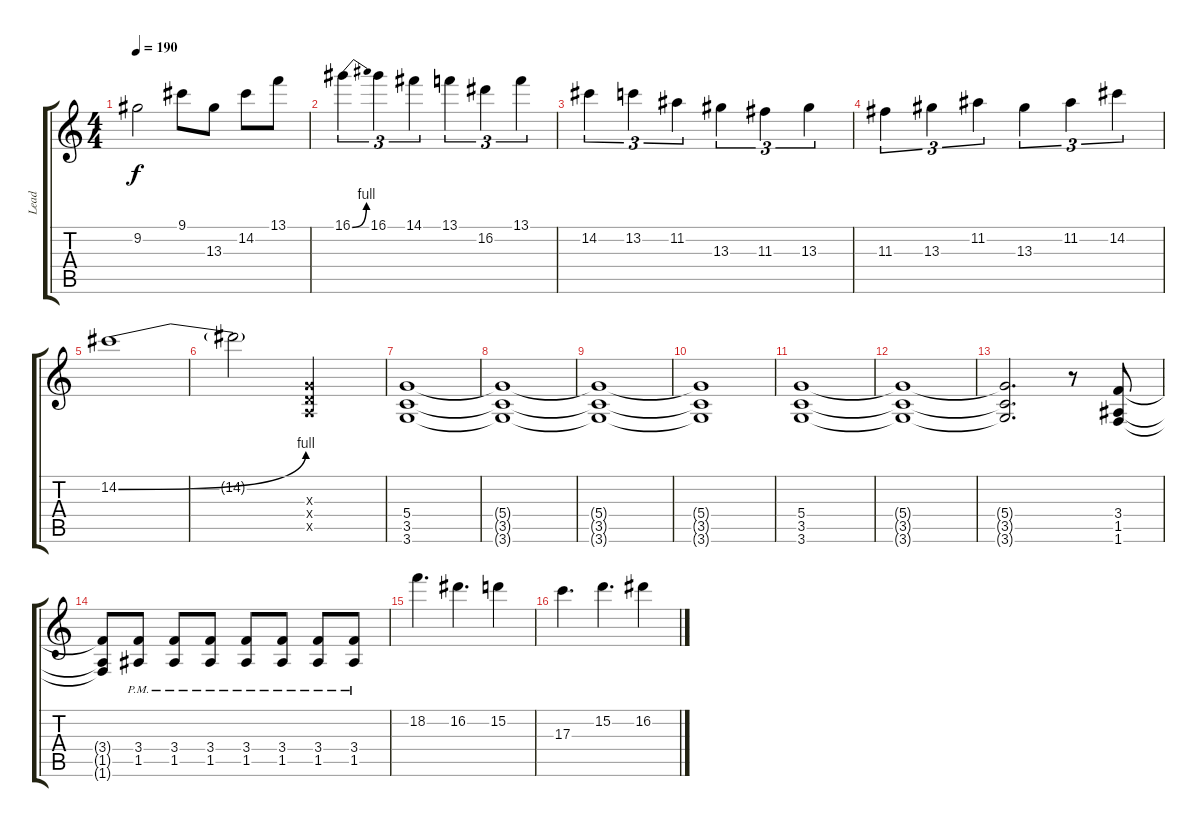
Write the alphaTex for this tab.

\track ("Lead" "Lead") {instrument distortionguitar}
\staff {score tabs}
\tuning (E4 B3 G3 D3 A2 E2) {hide}
\ts (4 4)
\tempo 190
\clef g2
\ks c
9.2{t}.2{dy f} 9.1{t}.8 13.3.8 14.2.8 13.1.8 |
16.1{be (bend 0 0 60 4)}.4{tu (3 2)} 16.1.4{tu (3 2)} 14.1.4{tu (3 2)} 13.1.4{tu (3 2)} 16.2.4{tu (3 2)} 13.1.4{tu (3 2)} |
14.2.4{tu (3 2)} 13.2.4{tu (3 2)} 11.2.4{tu (3 2)} 13.3.4{tu (3 2)} 11.3.4{tu (3 2)} 13.3.4{tu (3 2)} |
11.3.4{tu (3 2)} 13.3.4{tu (3 2)} 11.2.4{tu (3 2)} 13.3.4{tu (3 2)} 11.2.4{tu (3 2)} 14.2.4{tu (3 2)} |
14.2{be (bend 0 0 60 4)}.1 |
14.2{t}.2 (0.3{x} 0.4{x} 0.5{x}).2 |
(5.4 3.5 3.6).1 |
(5.4{t} 3.5{t} 3.6{t}).1 |
(5.4{t} 3.5{t} 3.6{t}).1 |
(5.4{t} 3.5{t} 3.6{t}).1 |
(5.4 3.5 3.6).1 |
(5.4{t} 3.5{t} 3.6{t}).1 |
(5.4{t} 3.5{t} 3.6{t}).2{d} r.8 (3.4 1.5 1.6).8 |
(3.4{t} 1.5{t} 1.6{t}).8 (3.4{pm} 1.5).8 (3.4{pm} 1.5{pm}).8 (3.4{pm} 1.5{pm}).8 (3.4{pm} 1.5{pm}).8 (3.4{pm} 1.5{pm}).8 (3.4{pm} 1.5{pm}).8 (3.4{pm} 1.5{pm}).8 |
18.2.4{d} 16.2.4{d} 15.2.4 |
17.3.4{d} 15.2.4{d} 16.2.4
